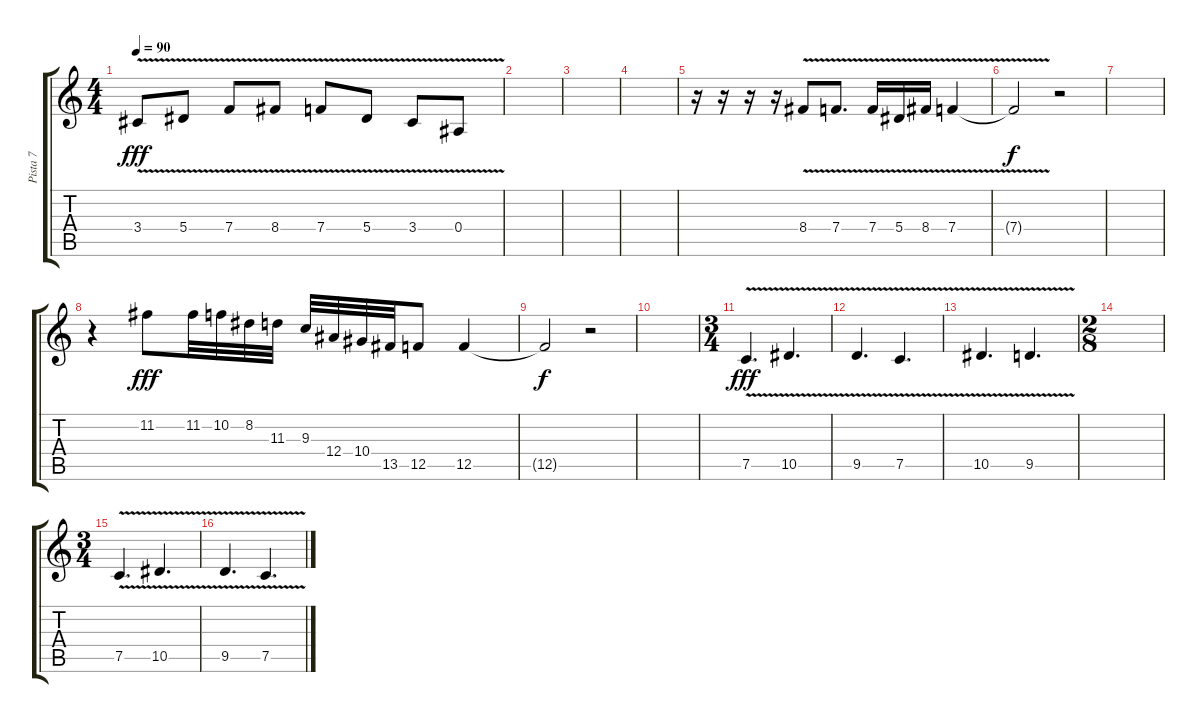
\track ("Pista 7" "Pista 7") {instrument overdrivenguitar}
\staff {score tabs}
\tuning (C4 G3 Eb3 Bb2 F2 C2) {hide}
\ts (4 4)
\tempo 90
\clef g2
\ks c
3.4{v}.8{dy fff} 5.4{v}.8 7.4{v}.8 8.4{v}.8 7.4{v}.8 5.4{v}.8 3.4{v}.8 0.4{v}.8 |
|
|
|
r.16 r.16 r.16 r.16 8.4{v}.8 7.4{v}.8{d} 7.4{v}.16 5.4{v}.16 8.4{v}.16 7.4{v}.4 |
7.4{t}.2{dy f} r.2 |
|
r.4 11.2.8{dy fff} 11.2.32 10.2.32 8.2.32 11.3.32 9.3.32 12.4.32 10.4.32 13.5.32 12.5.8 12.5.4 |
12.5{t}.2{dy f} r.2 |
|
\ts (3 4)
7.5{v}.4{d dy fff} 10.5{v}.4{d} |
9.5{v}.4{d} 7.5{v}.4{d} |
10.5{v}.4{d} 9.5{v}.4{d} |
\ts (2 8)
|
\ts (3 4)
7.5{v}.4{d} 10.5{v}.4{d} |
9.5{v}.4{d} 7.5{v}.4{d}
